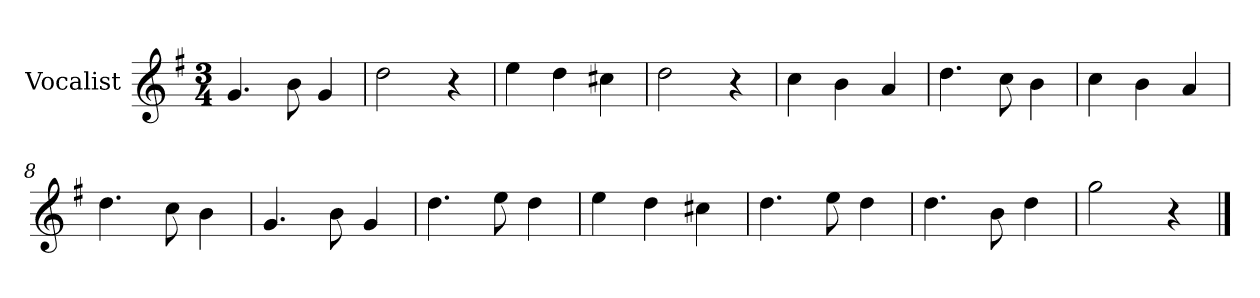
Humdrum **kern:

**kern
*part1
*staff1
*I"Vocalist
*k[f#]
*G:
*M3/4
=1
4.g
8b
4g
=2
2dd
4r
=3
4ee
4dd
4cc#X
=4
2dd
4r
=5
4cc
4b
4a
=6
4.dd
8cc
4b
=7
4cc
4b
4a
=8
4.dd
8cc
4b
=9
4.g
8b
4g
=10
4.dd
8ee
4dd
=11
4ee
4dd
4cc#X
=12
4.dd
8ee
4dd
=13
4.dd
8b
4dd
=14
2gg
4r
==
*-
